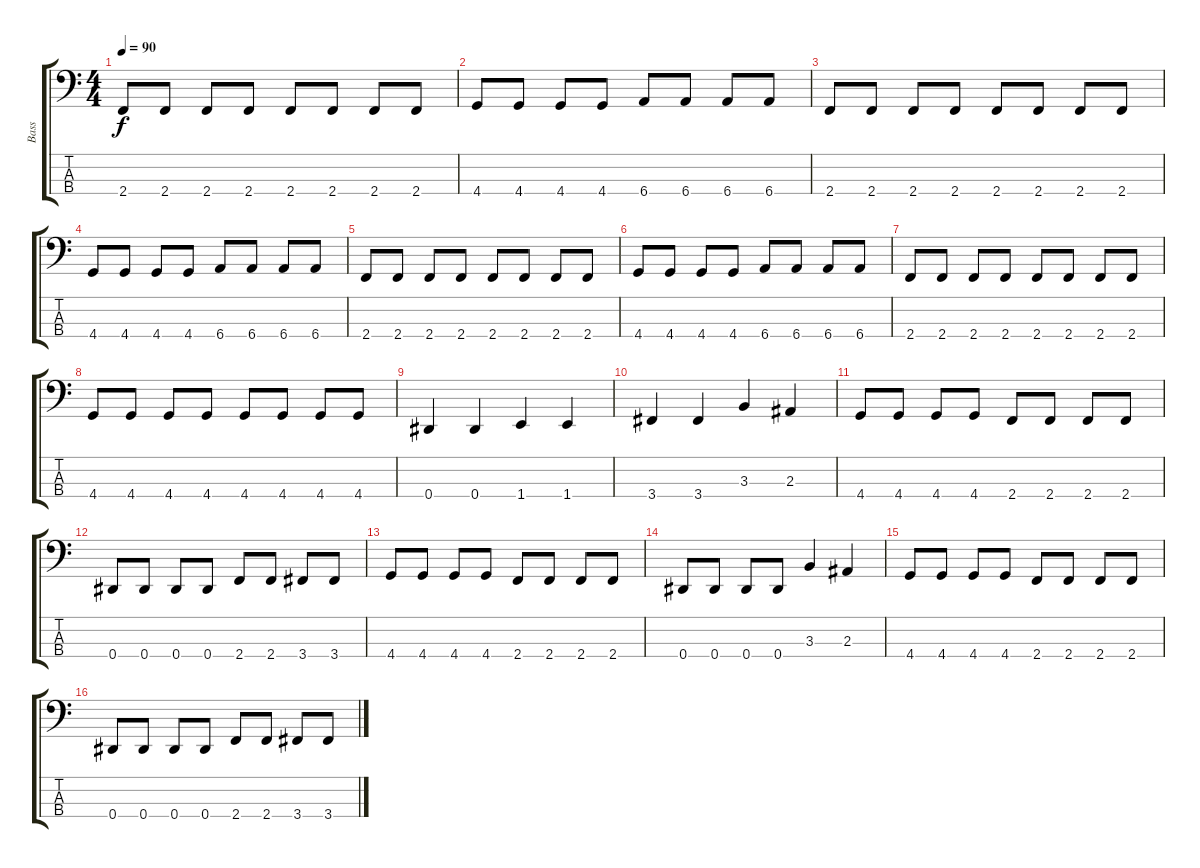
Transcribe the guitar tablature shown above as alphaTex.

\track ("Bass" "Bass") {instrument electricbasspick}
\staff {score tabs}
\tuning (Gb2 Db2 Ab1 Eb1) {hide}
\ts (4 4)
\tempo 90
\clef f4
\ks c
2.4.8{dy f} 2.4.8 2.4.8 2.4.8 2.4.8 2.4.8 2.4.8 2.4.8 |
4.4.8 4.4.8 4.4.8 4.4.8 6.4.8 6.4.8 6.4.8 6.4.8 |
2.4.8 2.4.8 2.4.8 2.4.8 2.4.8 2.4.8 2.4.8 2.4.8 |
4.4.8 4.4.8 4.4.8 4.4.8 6.4.8 6.4.8 6.4.8 6.4.8 |
2.4.8 2.4.8 2.4.8 2.4.8 2.4.8 2.4.8 2.4.8 2.4.8 |
4.4.8 4.4.8 4.4.8 4.4.8 6.4.8 6.4.8 6.4.8 6.4.8 |
2.4.8 2.4.8 2.4.8 2.4.8 2.4.8 2.4.8 2.4.8 2.4.8 |
4.4.8 4.4.8 4.4.8 4.4.8 4.4.8 4.4.8 4.4.8 4.4.8 |
0.4.4 0.4.4 1.4.4 1.4.4 |
3.4.4 3.4.4 3.3.4 2.3.4 |
4.4.8 4.4.8 4.4.8 4.4.8 2.4.8 2.4.8 2.4.8 2.4.8 |
0.4.8 0.4.8 0.4.8 0.4.8 2.4.8 2.4.8 3.4.8 3.4.8 |
4.4.8 4.4.8 4.4.8 4.4.8 2.4.8 2.4.8 2.4.8 2.4.8 |
0.4.8 0.4.8 0.4.8 0.4.8 3.3.4 2.3.4 |
4.4.8 4.4.8 4.4.8 4.4.8 2.4.8 2.4.8 2.4.8 2.4.8 |
0.4.8 0.4.8 0.4.8 0.4.8 2.4.8 2.4.8 3.4.8 3.4.8
